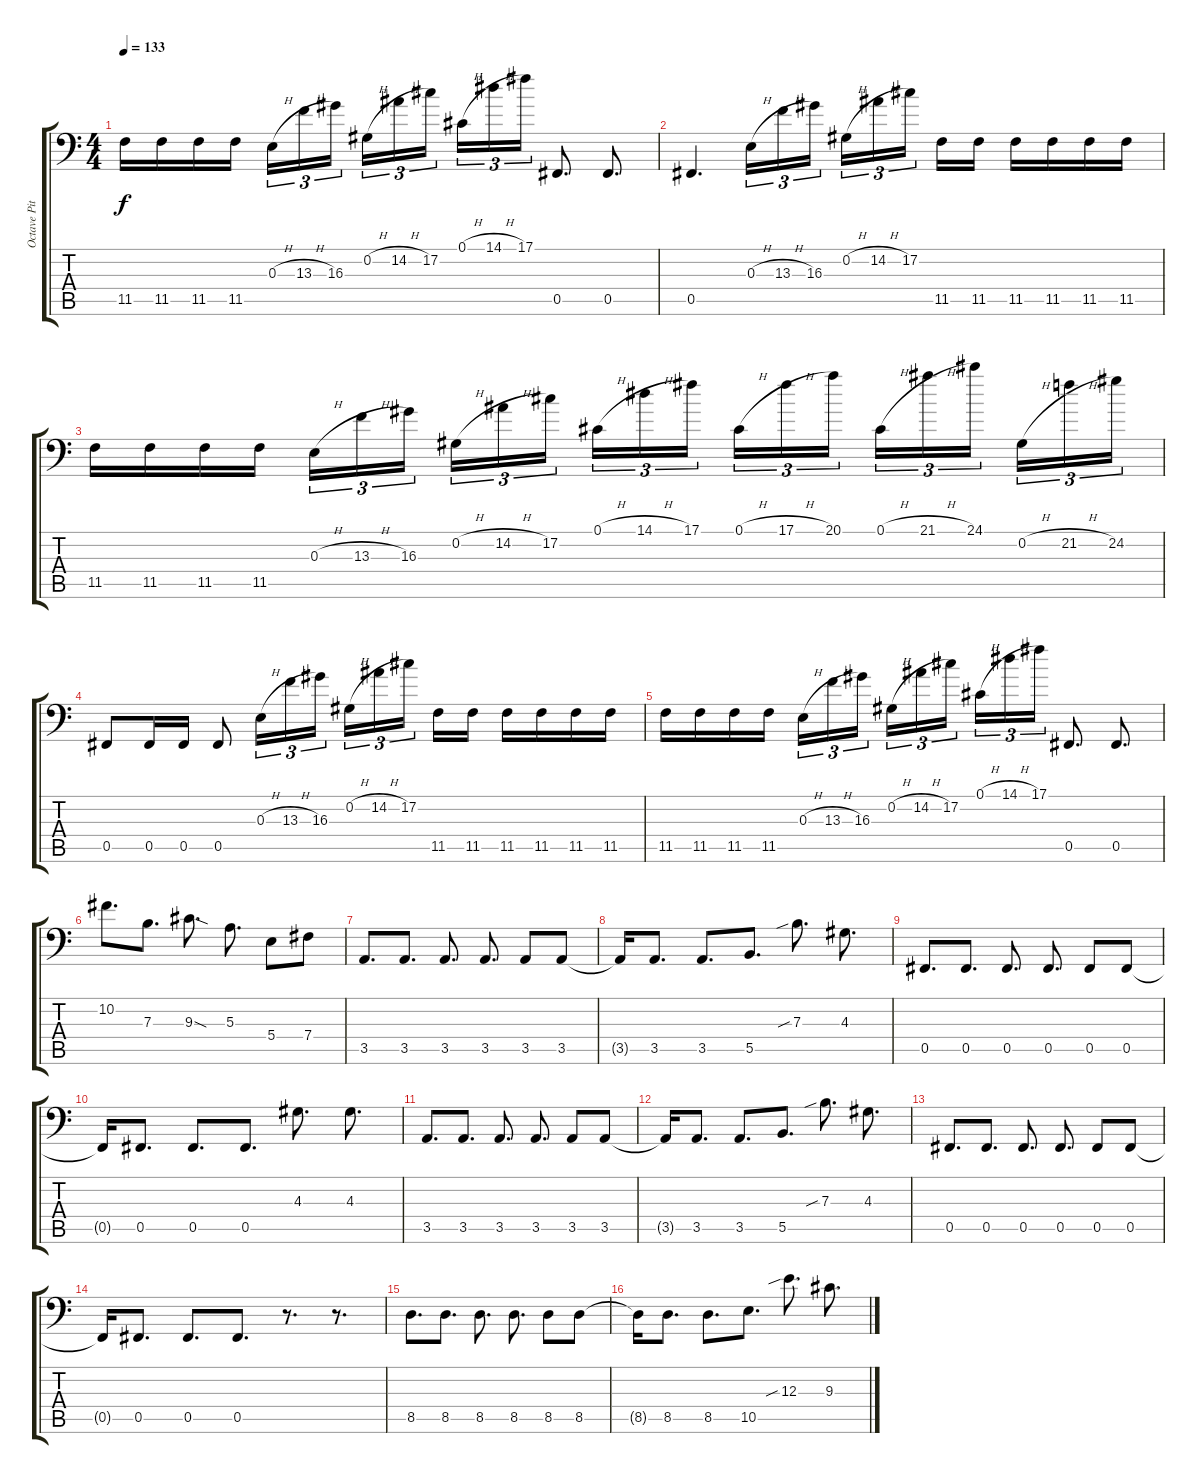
\track ("Octave Pitch Shift Right" "Octave Pit") {instrument distortionguitar}
\staff {score tabs}
\tuning (Db3 Ab2 E2 B1 Gb1 B0) {hide}
\ts (4 4)
\tempo 133
\clef f4
\ks c
11.5.16{dy f} 11.5.16 11.5.16 11.5.16 0.3{h}.16{tu (3 2)} 13.3{h}.16{tu (3 2)} 16.3.16{tu (3 2) beam splitsecondary} 0.2{h}.16{tu (3 2)} 14.2{h}.16{tu (3 2)} 17.2.16{tu (3 2)} 0.1{h}.16{tu (3 2)} 14.1{h}.16{tu (3 2)} 17.1.16{tu (3 2)} 0.5.8{d} 0.5.8{d} |
0.5.4{d} 0.3{h}.16{tu (3 2)} 13.3{h}.16{tu (3 2)} 16.3.16{tu (3 2)} 0.2{h}.16{tu (3 2)} 14.2{h}.16{tu (3 2)} 17.2.16{tu (3 2) beam splitsecondary} 11.5.16 11.5.16 11.5.16 11.5.16 11.5.16 11.5.16 |
11.5.16 11.5.16 11.5.16 11.5.16 0.3{h}.16{tu (3 2)} 13.3{h}.16{tu (3 2)} 16.3.16{tu (3 2) beam splitsecondary} 0.2{h}.16{tu (3 2)} 14.2{h}.16{tu (3 2)} 17.2.16{tu (3 2)} 0.1{h}.16{tu (3 2)} 14.1{h}.16{tu (3 2)} 17.1.16{tu (3 2) beam splitsecondary} 0.1{h}.16{tu (3 2)} 17.1{h}.16{tu (3 2)} 20.1.16{tu (3 2)} 0.1{h}.16{tu (3 2)} 21.1{h}.16{tu (3 2)} 24.1.16{tu (3 2) beam splitsecondary} 0.2{h}.16{tu (3 2)} 21.2{h}.16{tu (3 2)} 24.2.16{tu (3 2)} |
0.5.8 0.5.16 0.5.16 0.5.8 0.3{h}.16{tu (3 2)} 13.3{h}.16{tu (3 2)} 16.3.16{tu (3 2)} 0.2{h}.16{tu (3 2)} 14.2{h}.16{tu (3 2)} 17.2.16{tu (3 2) beam splitsecondary} 11.5.16 11.5.16 11.5.16 11.5.16 11.5.16 11.5.16 |
11.5.16 11.5.16 11.5.16 11.5.16 0.3{h}.16{tu (3 2)} 13.3{h}.16{tu (3 2)} 16.3.16{tu (3 2) beam splitsecondary} 0.2{h}.16{tu (3 2)} 14.2{h}.16{tu (3 2)} 17.2.16{tu (3 2)} 0.1{h}.16{tu (3 2)} 14.1{h}.16{tu (3 2)} 17.1.16{tu (3 2)} 0.5.8{d} 0.5.8{d} |
10.2.8{d} 7.3.8{d} 9.3{sod}.8{d} 5.3.8{d} 5.4.8 7.4.8 |
3.5.8{d} 3.5.8{d} 3.5.8{d} 3.5.8{d} 3.5.8 3.5.8 |
3.5{t}.16 3.5.8{d} 3.5.8{d} 5.5.8{d} 7.3{sib}.8{d} 4.3.8{d} |
0.5.8{d} 0.5.8{d} 0.5.8{d} 0.5.8{d} 0.5.8 0.5.8 |
0.5{t}.16 0.5.8{d} 0.5.8{d} 0.5.8{d} 4.3.8{d} 4.3.8{d} |
3.5.8{d} 3.5.8{d} 3.5.8{d} 3.5.8{d} 3.5.8 3.5.8 |
3.5{t}.16 3.5.8{d} 3.5.8{d} 5.5.8{d} 7.3{sib}.8{d} 4.3.8{d} |
0.5.8{d} 0.5.8{d} 0.5.8{d} 0.5.8{d} 0.5.8 0.5.8 |
0.5{t}.16 0.5.8{d} 0.5.8{d} 0.5.8{d} r.8{d} r.8{d} |
8.5.8{d} 8.5.8{d} 8.5.8{d} 8.5.8{d} 8.5.8 8.5.8 |
8.5{t}.16 8.5.8{d} 8.5.8{d} 10.5.8{d} 12.3{sib}.8{d} 9.3.8{d}
